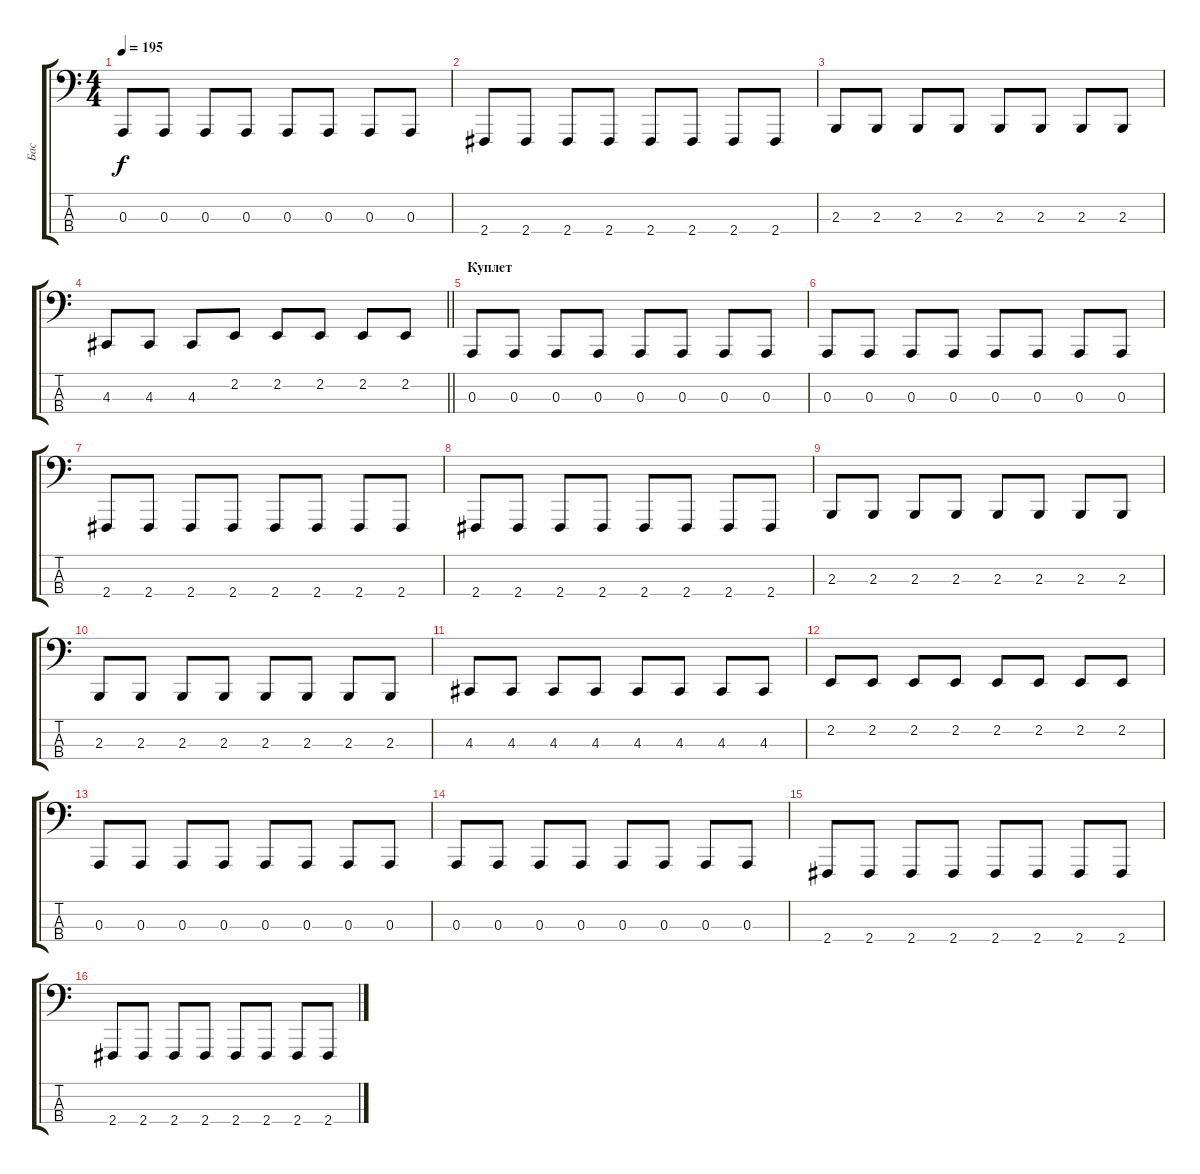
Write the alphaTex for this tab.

\track ("Бас" "Бас") {instrument oboe}
\staff {score tabs}
\tuning (G2 D2 A1 E1) {hide}
\ts (4 4)
\tempo 195
\clef f4
\ks c
0.3.8{dy f} 0.3.8 0.3.8 0.3.8 0.3.8 0.3.8 0.3.8 0.3.8 |
2.4.8 2.4.8 2.4.8 2.4.8 2.4.8 2.4.8 2.4.8 2.4.8 |
2.3.8 2.3.8 2.3.8 2.3.8 2.3.8 2.3.8 2.3.8 2.3.8 |
\barLineRight lightlight
4.3.8 4.3.8 4.3.8 2.2.8 2.2.8 2.2.8 2.2.8 2.2.8 |
\section ("" "Куплет")
0.3.8 0.3.8 0.3.8 0.3.8 0.3.8 0.3.8 0.3.8 0.3.8 |
0.3.8 0.3.8 0.3.8 0.3.8 0.3.8 0.3.8 0.3.8 0.3.8 |
2.4.8 2.4.8 2.4.8 2.4.8 2.4.8 2.4.8 2.4.8 2.4.8 |
2.4.8 2.4.8 2.4.8 2.4.8 2.4.8 2.4.8 2.4.8 2.4.8 |
2.3.8 2.3.8 2.3.8 2.3.8 2.3.8 2.3.8 2.3.8 2.3.8 |
2.3.8 2.3.8 2.3.8 2.3.8 2.3.8 2.3.8 2.3.8 2.3.8 |
4.3.8 4.3.8 4.3.8 4.3.8 4.3.8 4.3.8 4.3.8 4.3.8 |
2.2.8 2.2.8 2.2.8 2.2.8 2.2.8 2.2.8 2.2.8 2.2.8 |
0.3.8 0.3.8 0.3.8 0.3.8 0.3.8 0.3.8 0.3.8 0.3.8 |
0.3.8 0.3.8 0.3.8 0.3.8 0.3.8 0.3.8 0.3.8 0.3.8 |
2.4.8 2.4.8 2.4.8 2.4.8 2.4.8 2.4.8 2.4.8 2.4.8 |
2.4.8 2.4.8 2.4.8 2.4.8 2.4.8 2.4.8 2.4.8 2.4.8
